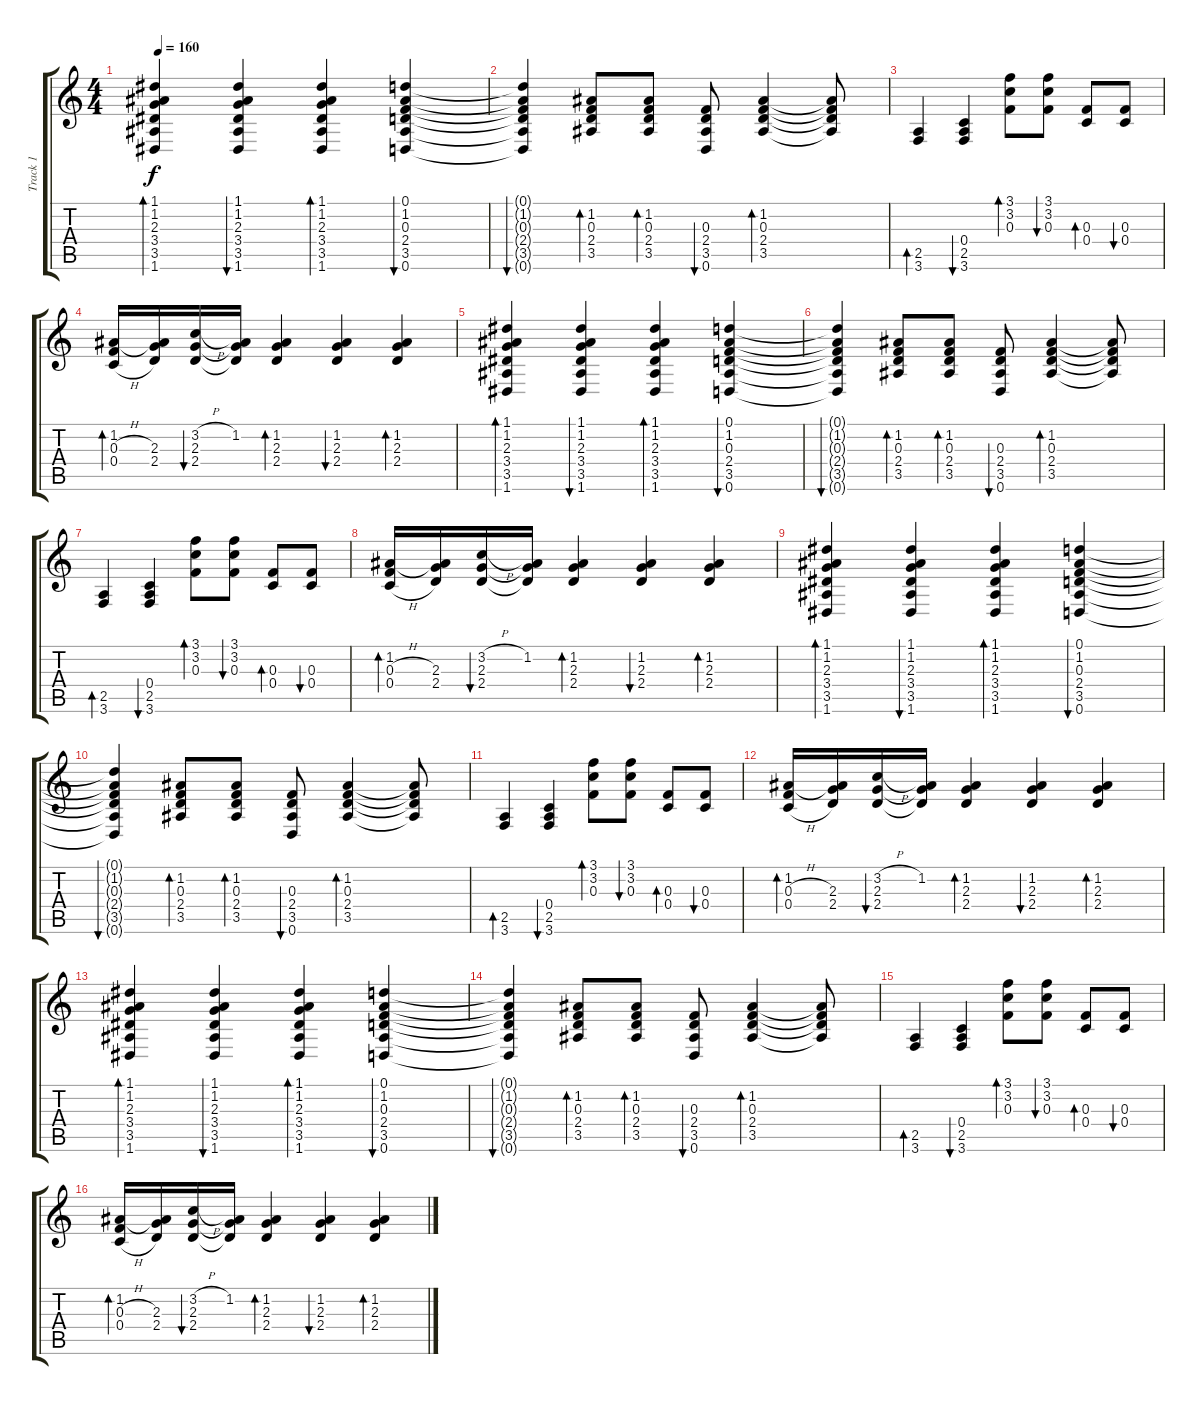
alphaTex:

\track ("Track 1" "Track 1") {instrument acousticguitarsteel}
\staff {score tabs}
\tuning (D4 A3 F3 C3 G2 D2) {hide}
\ts (4 4)
\tempo 160
\clef g2
\ks c
(1.1 1.2 2.3 3.4 3.5 1.6).4{bd 30 dy f} (1.1 1.2 2.3 3.4 3.5 1.6).4{bu 30} (1.1 1.2 2.3 3.4 3.5 1.6).4{bd 30} (0.1 1.2 0.3 2.4 3.5 0.6).4{bu 30} |
(0.1{t} 1.2{t} 0.3{t} 2.4{t} 3.5{t} 0.6{t}).4{bu 30} (1.2 0.3 2.4 3.5).8{bd 30} (1.2 0.3 2.4 3.5).8{bd 30} (0.3 2.4 3.5 0.6).8{bu 30} (1.2 0.3 2.4 3.5).4{bd 30} (1.2{t} 0.3{t} 2.4{t} 3.5{t}).8 |
(2.5 3.6).4{bd 30} (0.4 2.5 3.6).4{bu 30} (3.1 3.2 0.3).8{bd 30} (3.1 3.2 0.3).8{bu 30} (0.3 0.4).8{bd 30} (0.3 0.4).8{bu 30} |
(1.2 0.3{h} 0.4{h}).16{bd 30} (1.2{t} 2.3 2.4).16 (3.2{h} 2.3 2.4).16{bu 30} (1.2 2.3{t} 2.4{t}).16 (1.2 2.3 2.4).4{bd 30} (1.2 2.3 2.4).4{bu 30} (1.2 2.3 2.4).4{bd 30} |
(1.1 1.2 2.3 3.4 3.5 1.6).4{bd 30} (1.1 1.2 2.3 3.4 3.5 1.6).4{bu 30} (1.1 1.2 2.3 3.4 3.5 1.6).4{bd 30} (0.1 1.2 0.3 2.4 3.5 0.6).4{bu 30} |
(0.1{t} 1.2{t} 0.3{t} 2.4{t} 3.5{t} 0.6{t}).4{bu 30} (1.2 0.3 2.4 3.5).8{bd 30} (1.2 0.3 2.4 3.5).8{bd 30} (0.3 2.4 3.5 0.6).8{bu 30} (1.2 0.3 2.4 3.5).4{bd 30} (1.2{t} 0.3{t} 2.4{t} 3.5{t}).8 |
(2.5 3.6).4{bd 30} (0.4 2.5 3.6).4{bu 30} (3.1 3.2 0.3).8{bd 30} (3.1 3.2 0.3).8{bu 30} (0.3 0.4).8{bd 30} (0.3 0.4).8{bu 30} |
(1.2 0.3{h} 0.4{h}).16{bd 30} (1.2{t} 2.3 2.4).16 (3.2{h} 2.3 2.4).16{bu 30} (1.2 2.3{t} 2.4{t}).16 (1.2 2.3 2.4).4{bd 30} (1.2 2.3 2.4).4{bu 30} (1.2 2.3 2.4).4{bd 30} |
(1.1 1.2 2.3 3.4 3.5 1.6).4{bd 30} (1.1 1.2 2.3 3.4 3.5 1.6).4{bu 30} (1.1 1.2 2.3 3.4 3.5 1.6).4{bd 30} (0.1 1.2 0.3 2.4 3.5 0.6).4{bu 30} |
(0.1{t} 1.2{t} 0.3{t} 2.4{t} 3.5{t} 0.6{t}).4{bu 30} (1.2 0.3 2.4 3.5).8{bd 30} (1.2 0.3 2.4 3.5).8{bd 30} (0.3 2.4 3.5 0.6).8{bu 30} (1.2 0.3 2.4 3.5).4{bd 30} (1.2{t} 0.3{t} 2.4{t} 3.5{t}).8 |
(2.5 3.6).4{bd 30} (0.4 2.5 3.6).4{bu 30} (3.1 3.2 0.3).8{bd 30} (3.1 3.2 0.3).8{bu 30} (0.3 0.4).8{bd 30} (0.3 0.4).8{bu 30} |
(1.2 0.3{h} 0.4{h}).16{bd 30} (1.2{t} 2.3 2.4).16 (3.2{h} 2.3 2.4).16{bu 30} (1.2 2.3{t} 2.4{t}).16 (1.2 2.3 2.4).4{bd 30} (1.2 2.3 2.4).4{bu 30} (1.2 2.3 2.4).4{bd 30} |
(1.1 1.2 2.3 3.4 3.5 1.6).4{bd 30} (1.1 1.2 2.3 3.4 3.5 1.6).4{bu 30} (1.1 1.2 2.3 3.4 3.5 1.6).4{bd 30} (0.1 1.2 0.3 2.4 3.5 0.6).4{bu 30} |
(0.1{t} 1.2{t} 0.3{t} 2.4{t} 3.5{t} 0.6{t}).4{bu 30} (1.2 0.3 2.4 3.5).8{bd 30} (1.2 0.3 2.4 3.5).8{bd 30} (0.3 2.4 3.5 0.6).8{bu 30} (1.2 0.3 2.4 3.5).4{bd 30} (1.2{t} 0.3{t} 2.4{t} 3.5{t}).8 |
(2.5 3.6).4{bd 30} (0.4 2.5 3.6).4{bu 30} (3.1 3.2 0.3).8{bd 30} (3.1 3.2 0.3).8{bu 30} (0.3 0.4).8{bd 30} (0.3 0.4).8{bu 30} |
(1.2 0.3{h} 0.4{h}).16{bd 30} (1.2{t} 2.3 2.4).16 (3.2{h} 2.3 2.4).16{bu 30} (1.2 2.3{t} 2.4{t}).16 (1.2 2.3 2.4).4{bd 30} (1.2 2.3 2.4).4{bu 30} (1.2 2.3 2.4).4{bd 30}
